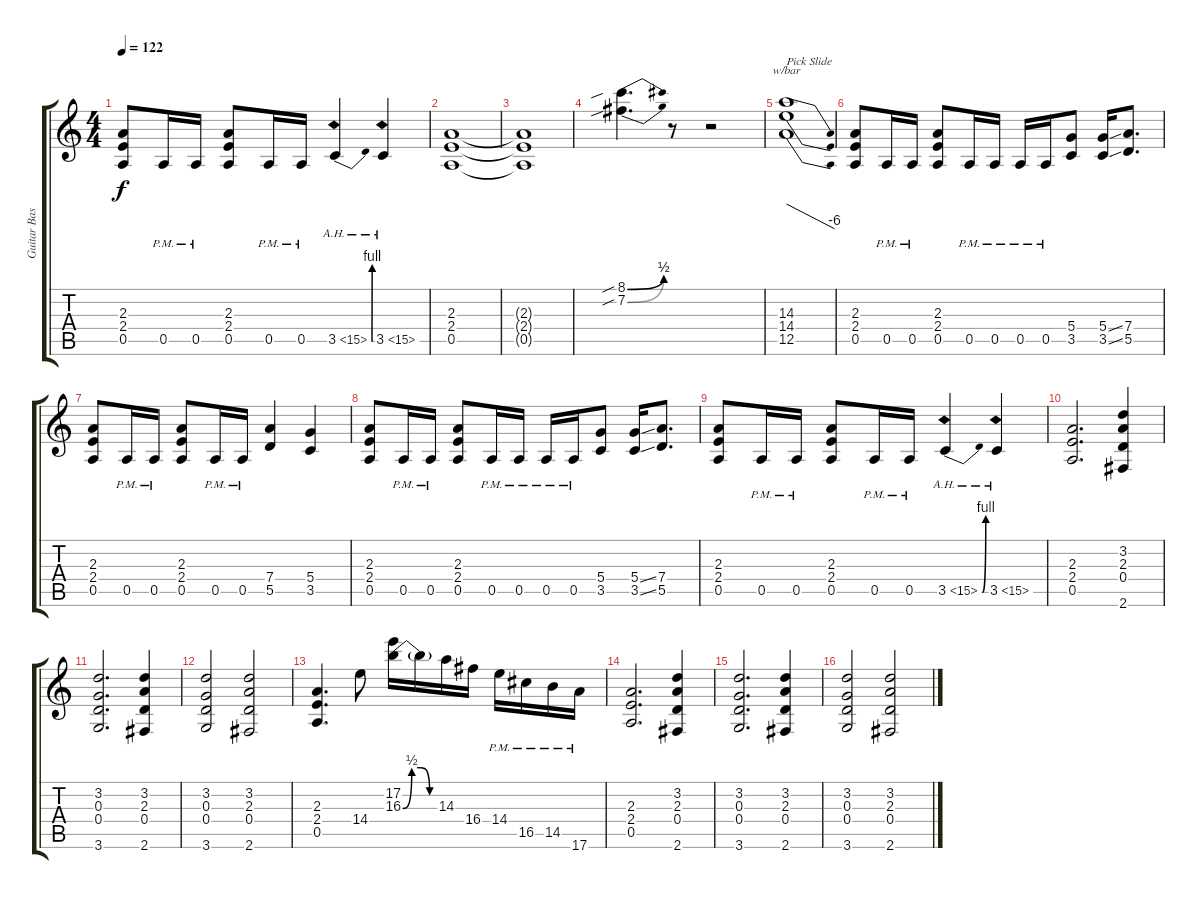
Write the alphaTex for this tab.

\track ("Guitar Base" "Guitar Bas") {instrument distortionguitar}
\staff {score tabs}
\tuning (E4 B3 G3 D3 A2 E2) {hide}
\ts (4 4)
\tempo 122
\clef g2
\ks c
(2.3 2.4 0.5).8{dy f} 0.5{pm}.16 0.5{pm}.16 (2.3 2.4 0.5).8 0.5{pm}.16 0.5{pm}.16 3.5{be (bend 0 0 60 4) ah 12}.4 3.5{ah 12}.4 |
(2.3 2.4 0.5).1 |
(2.3{t} 2.4{t} 0.5{t}).1 |
(8.1{be (bend 0 0 60 2) sib} 7.2{be (bend 0 0 60 2) sib}).4{d} r.8 r.2 |
(14.3 14.4 12.5).1{tbe (dive default 0 0 60 -24) txt "Pick Slide"} |
(2.3 2.4 0.5).8 0.5{pm}.16 0.5{pm}.16 (2.3 2.4 0.5).8 0.5{pm}.16 0.5{pm}.16 0.5{pm}.16 0.5{pm}.16 (5.4 3.5).8 (5.4{ss} 3.5{ss}).16 (7.4 5.5).8{d} |
(2.3 2.4 0.5).8 0.5{pm}.16 0.5{pm}.16 (2.3 2.4 0.5).8 0.5{pm}.16 0.5{pm}.16 (7.4 5.5).4 (5.4 3.5).4 |
(2.3 2.4 0.5).8 0.5{pm}.16 0.5{pm}.16 (2.3 2.4 0.5).8 0.5{pm}.16 0.5{pm}.16 0.5{pm}.16 0.5{pm}.16 (5.4 3.5).8 (5.4{ss} 3.5{ss}).16 (7.4 5.5).8{d} |
(2.3 2.4 0.5).8 0.5{pm}.16 0.5{pm}.16 (2.3 2.4 0.5).8 0.5{pm}.16 0.5{pm}.16 3.5{be (bend 0 0 60 4) ah 12}.4 3.5{ah 12}.4 |
(2.3 2.4 0.5).2{d} (3.2 2.3 0.4 2.6).4 |
(3.2 0.3 0.4 3.6).2{d} (3.2 2.3 0.4 2.6).4 |
(3.2 0.3 0.4 3.6).2 (3.2 2.3 0.4 2.6).2 |
(2.3 2.4 0.5).4{d} 14.4.8 (17.2 16.3{be (custom 0 0 15 2 30 2 45 0 60 0)}).16 16.3{t}.16 14.3.16 16.4.16 14.4{pm}.16 16.5{pm}.16 14.5{pm}.16 17.6{pm}.16 |
(2.3 2.4 0.5).2{d} (3.2 2.3 0.4 2.6).4 |
(3.2 0.3 0.4 3.6).2{d} (3.2 2.3 0.4 2.6).4 |
(3.2 0.3 0.4 3.6).2 (3.2 2.3 0.4 2.6).2
